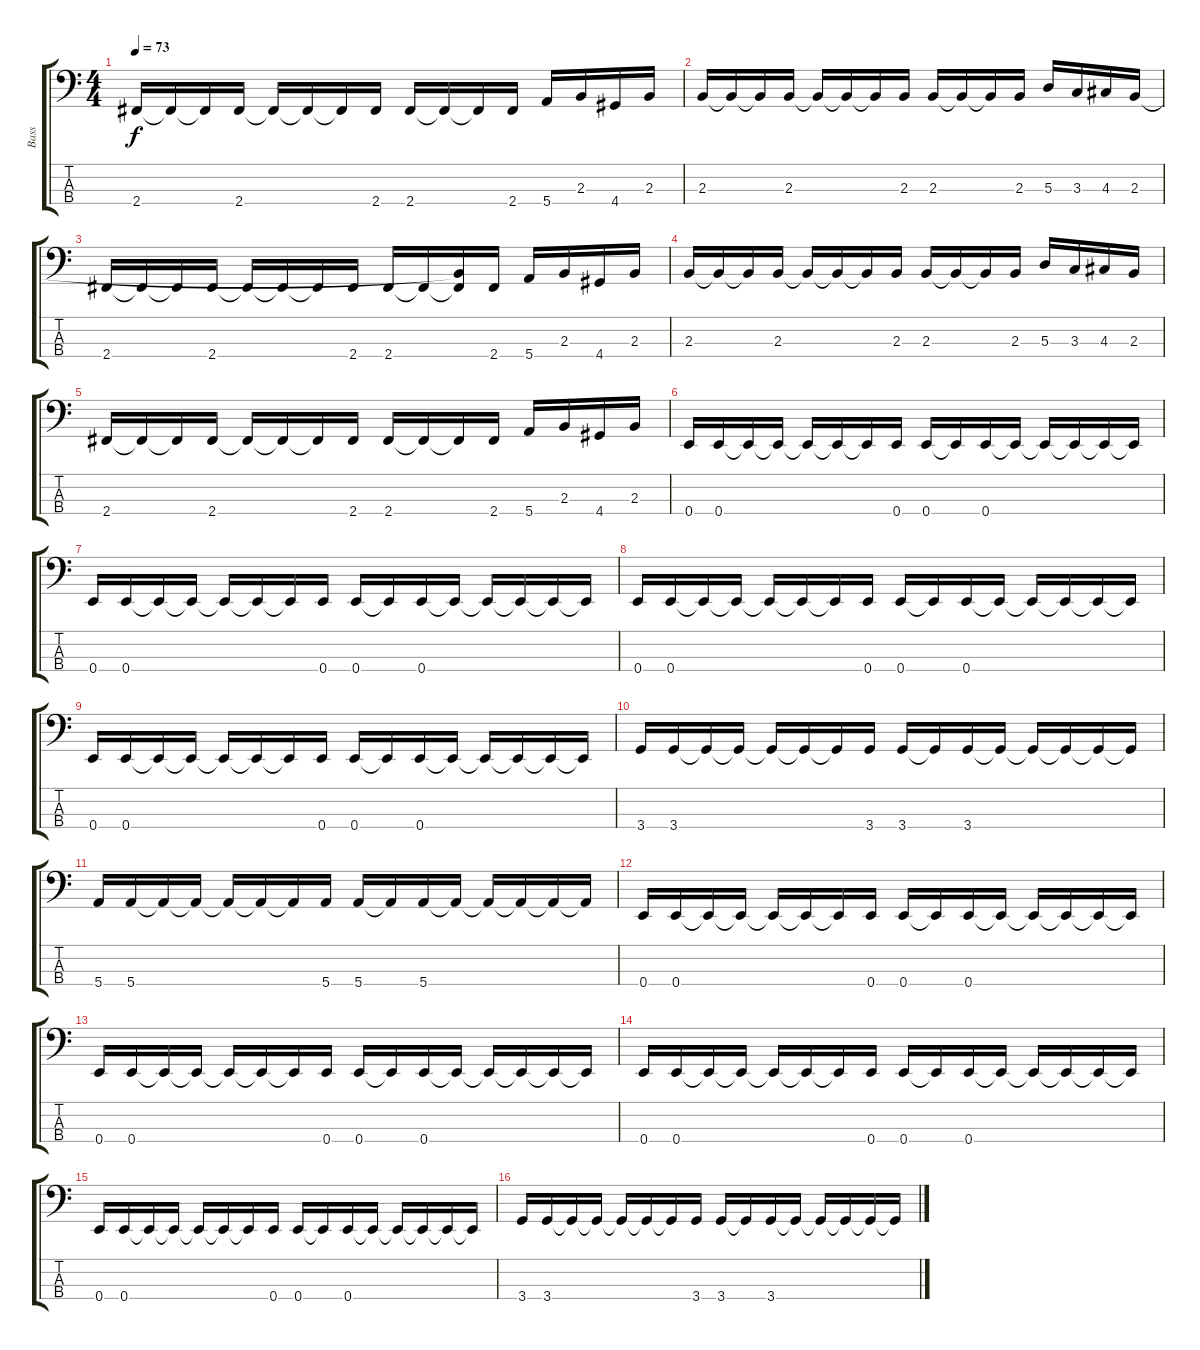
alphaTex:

\track ("Bass" "Bass") {instrument electricbassfinger}
\staff {score tabs}
\tuning (G2 D2 A1 E1) {hide}
\ts (4 4)
\tempo 73
\clef f4
\ks c
2.4.16{dy f} 2.4{t}.16 2.4{t}.16 2.4.16 2.4{t}.16 2.4{t}.16 2.4{t}.16 2.4.16 2.4.16 2.4{t}.16 2.4{t}.16 2.4.16 5.4.16 2.3.16 4.4.16 2.3.16 |
2.3.16 2.3{t}.16 2.3{t}.16 2.3.16 2.3{t}.16 2.3{t}.16 2.3{t}.16 2.3.16 2.3.16 2.3{t}.16 2.3{t}.16 2.3.16 5.3.16 3.3.16 4.3.16 2.3.16 |
2.4.16 2.4{t}.16 2.4{t}.16 2.4.16 2.4{t}.16 2.4{t}.16 2.4{t}.16 2.4.16 2.4.16 2.4{t}.16 (2.3{t} 2.4{t}).16 2.4.16 5.4.16 2.3.16 4.4.16 2.3.16 |
2.3.16 2.3{t}.16 2.3{t}.16 2.3.16 2.3{t}.16 2.3{t}.16 2.3{t}.16 2.3.16 2.3.16 2.3{t}.16 2.3{t}.16 2.3.16 5.3.16 3.3.16 4.3.16 2.3.16 |
2.4.16 2.4{t}.16 2.4{t}.16 2.4.16 2.4{t}.16 2.4{t}.16 2.4{t}.16 2.4.16 2.4.16 2.4{t}.16 2.4{t}.16 2.4.16 5.4.16 2.3.16 4.4.16 2.3.16 |
0.4.16 0.4.16 0.4{t}.16 0.4{t}.16 0.4{t}.16 0.4{t}.16 0.4{t}.16 0.4.16 0.4.16 0.4{t}.16 0.4.16 0.4{t}.16 0.4{t}.16 0.4{t}.16 0.4{t}.16 0.4{t}.16 |
0.4.16 0.4.16 0.4{t}.16 0.4{t}.16 0.4{t}.16 0.4{t}.16 0.4{t}.16 0.4.16 0.4.16 0.4{t}.16 0.4.16 0.4{t}.16 0.4{t}.16 0.4{t}.16 0.4{t}.16 0.4{t}.16 |
0.4.16 0.4.16 0.4{t}.16 0.4{t}.16 0.4{t}.16 0.4{t}.16 0.4{t}.16 0.4.16 0.4.16 0.4{t}.16 0.4.16 0.4{t}.16 0.4{t}.16 0.4{t}.16 0.4{t}.16 0.4{t}.16 |
0.4.16 0.4.16 0.4{t}.16 0.4{t}.16 0.4{t}.16 0.4{t}.16 0.4{t}.16 0.4.16 0.4.16 0.4{t}.16 0.4.16 0.4{t}.16 0.4{t}.16 0.4{t}.16 0.4{t}.16 0.4{t}.16 |
3.4.16 3.4.16 3.4{t}.16 3.4{t}.16 3.4{t}.16 3.4{t}.16 3.4{t}.16 3.4.16 3.4.16 3.4{t}.16 3.4.16 3.4{t}.16 3.4{t}.16 3.4{t}.16 3.4{t}.16 3.4{t}.16 |
5.4.16 5.4.16 5.4{t}.16 5.4{t}.16 5.4{t}.16 5.4{t}.16 5.4{t}.16 5.4.16 5.4.16 5.4{t}.16 5.4.16 5.4{t}.16 5.4{t}.16 5.4{t}.16 5.4{t}.16 5.4{t}.16 |
0.4.16 0.4.16 0.4{t}.16 0.4{t}.16 0.4{t}.16 0.4{t}.16 0.4{t}.16 0.4.16 0.4.16 0.4{t}.16 0.4.16 0.4{t}.16 0.4{t}.16 0.4{t}.16 0.4{t}.16 0.4{t}.16 |
0.4.16 0.4.16 0.4{t}.16 0.4{t}.16 0.4{t}.16 0.4{t}.16 0.4{t}.16 0.4.16 0.4.16 0.4{t}.16 0.4.16 0.4{t}.16 0.4{t}.16 0.4{t}.16 0.4{t}.16 0.4{t}.16 |
0.4.16 0.4.16 0.4{t}.16 0.4{t}.16 0.4{t}.16 0.4{t}.16 0.4{t}.16 0.4.16 0.4.16 0.4{t}.16 0.4.16 0.4{t}.16 0.4{t}.16 0.4{t}.16 0.4{t}.16 0.4{t}.16 |
0.4.16 0.4.16 0.4{t}.16 0.4{t}.16 0.4{t}.16 0.4{t}.16 0.4{t}.16 0.4.16 0.4.16 0.4{t}.16 0.4.16 0.4{t}.16 0.4{t}.16 0.4{t}.16 0.4{t}.16 0.4{t}.16 |
3.4.16 3.4.16 3.4{t}.16 3.4{t}.16 3.4{t}.16 3.4{t}.16 3.4{t}.16 3.4.16 3.4.16 3.4{t}.16 3.4.16 3.4{t}.16 3.4{t}.16 3.4{t}.16 3.4{t}.16 3.4{t}.16
